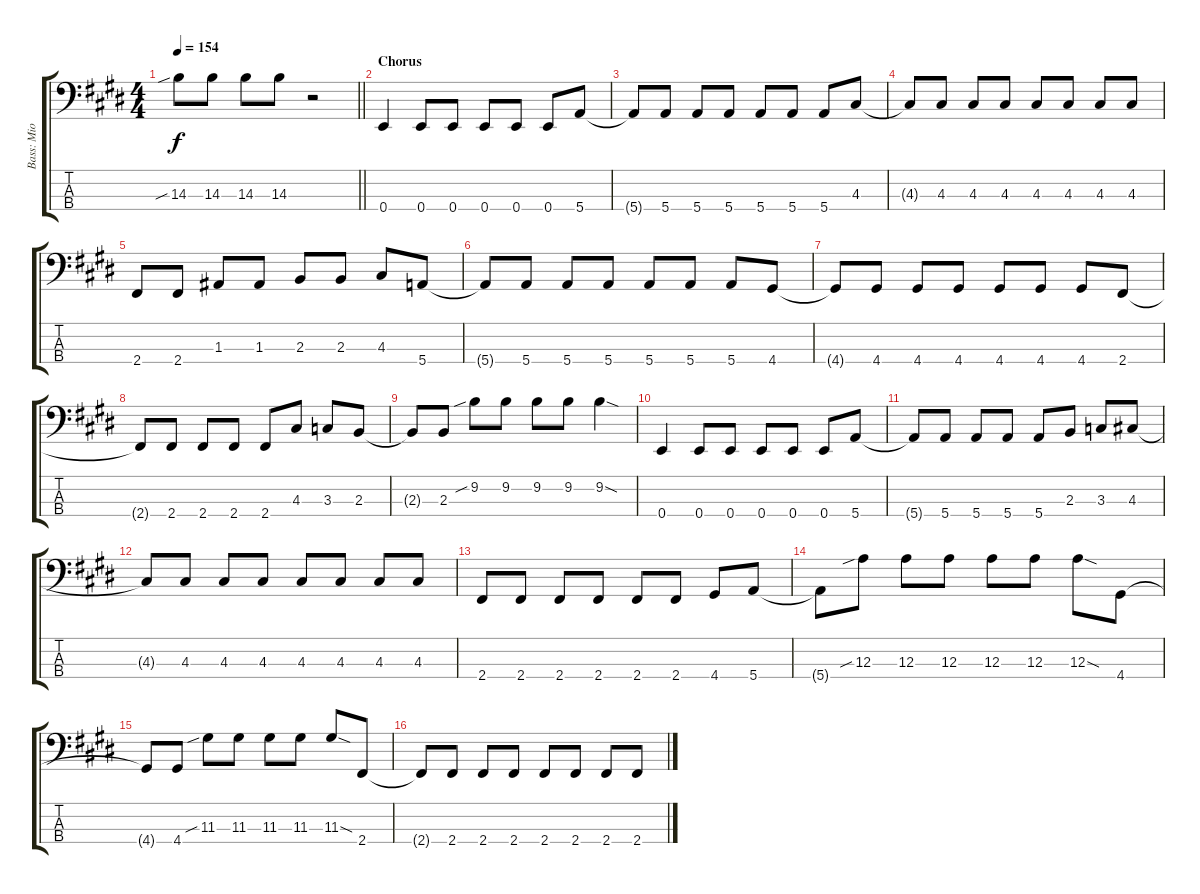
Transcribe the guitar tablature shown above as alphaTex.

\track ("Bass: Mio Akiyama" "Bass: Mio ") {instrument electricbassfinger}
\staff {score tabs}
\tuning (G2 D2 A1 E1) {hide}
\ts (4 4)
\tempo 154
\clef f4
\barLineRight lightlight
\ks e
14.3{sib}.8{dy f} 14.3.8 14.3.8 14.3.8 r.2 |
\section ("" "Chorus")
0.4.4 0.4.8 0.4.8 0.4.8 0.4.8 0.4.8 5.4.8 |
5.4{t}.8 5.4.8 5.4.8 5.4.8 5.4.8 5.4.8 5.4.8 4.3.8 |
4.3{t}.8 4.3.8 4.3.8 4.3.8 4.3.8 4.3.8 4.3.8 4.3.8 |
2.4.8 2.4.8 1.3.8 1.3.8 2.3.8 2.3.8 4.3.8 5.4.8 |
5.4{t}.8 5.4.8 5.4.8 5.4.8 5.4.8 5.4.8 5.4.8 4.4.8 |
4.4{t}.8 4.4.8 4.4.8 4.4.8 4.4.8 4.4.8 4.4.8 2.4.8 |
2.4{t}.8 2.4.8 2.4.8 2.4.8 2.4.8 4.3.8 3.3.8 2.3.8 |
2.3{t}.8 2.3.8 9.2{sib}.8 9.2.8 9.2.8 9.2.8 9.2{sod}.4 |
0.4.4 0.4.8 0.4.8 0.4.8 0.4.8 0.4.8 5.4.8 |
5.4{t}.8 5.4.8 5.4.8 5.4.8 5.4.8 2.3.8 3.3.8 4.3.8 |
4.3{t}.8 4.3.8 4.3.8 4.3.8 4.3.8 4.3.8 4.3.8 4.3.8 |
2.4.8 2.4.8 2.4.8 2.4.8 2.4.8 2.4.8 4.4.8 5.4.8 |
5.4{t}.8 12.3{sib}.8 12.3.8 12.3.8 12.3.8 12.3.8 12.3{sod}.8 4.4.8 |
4.4{t}.8 4.4.8 11.3{sib}.8 11.3.8 11.3.8 11.3.8 11.3{sod}.8 2.4.8 |
2.4{t}.8 2.4.8 2.4.8 2.4.8 2.4.8 2.4.8 2.4.8 2.4.8
